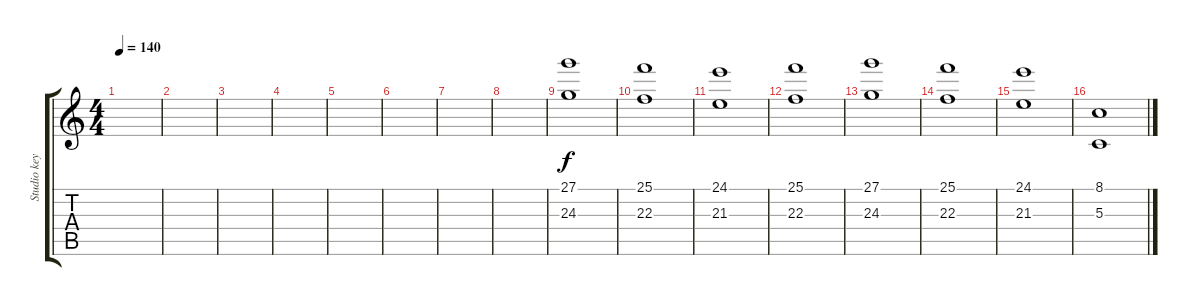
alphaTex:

\track ("Studio keyboard (Mark)" "Studio key") {instrument voiceoohs}
\staff {score tabs}
\tuning (E4 B3 G3 D3 A2 E2) {hide}
\ts (4 4)
\tempo 140
\clef g2
\ks c
|
|
|
|
|
|
|
|
(27.1 24.3).1 |
(25.1 22.3).1 |
(24.1 21.3).1 |
(25.1 22.3).1 |
(27.1 24.3).1 |
(25.1 22.3).1 |
(24.1 21.3).1 |
(8.1 5.3).1
